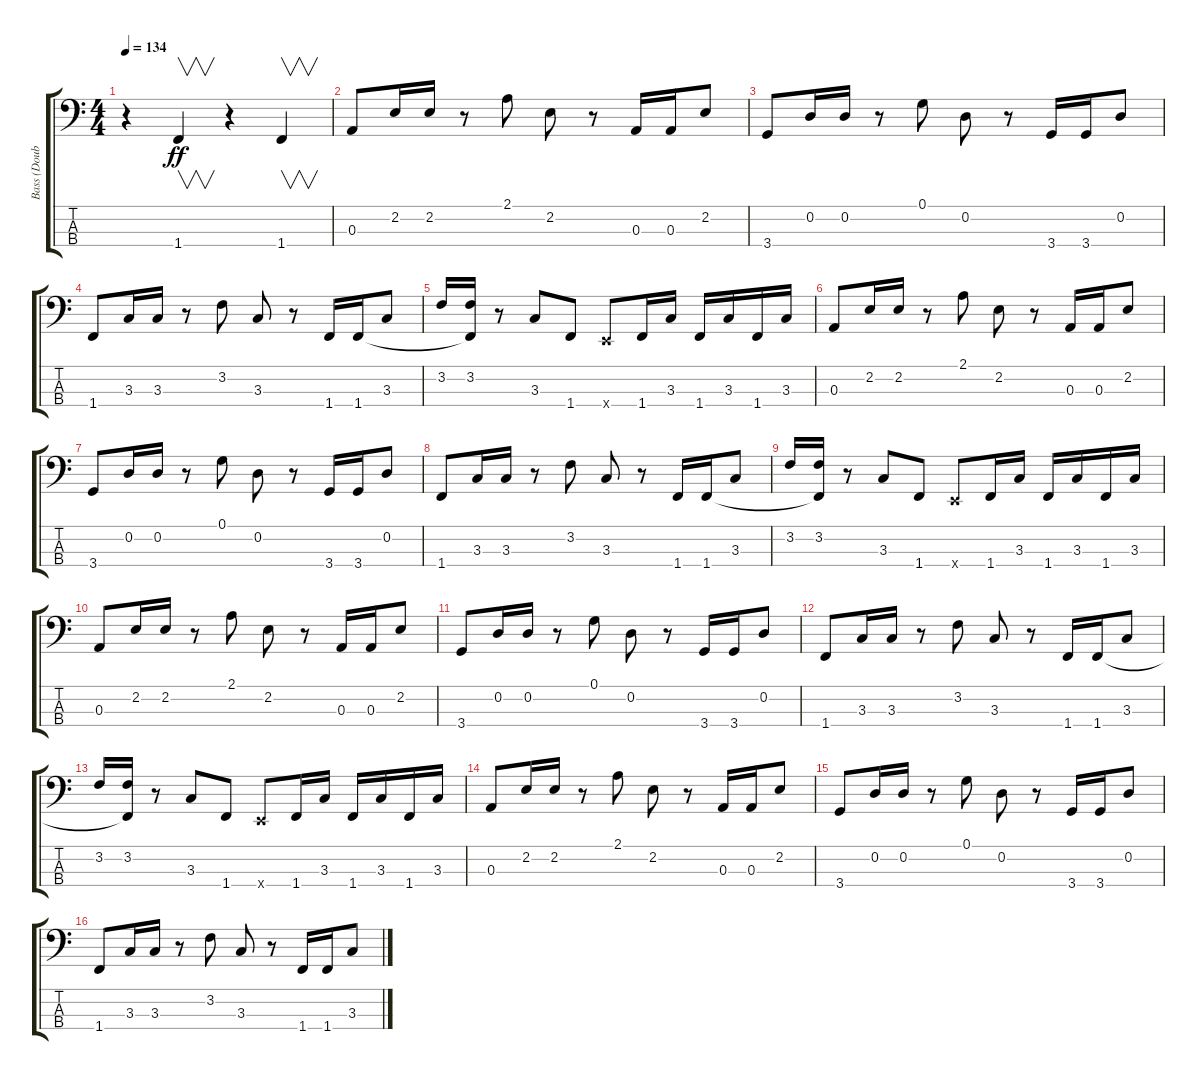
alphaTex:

\track ("Bass (Double)" "Bass (Doub") {instrument electricbasspick}
\staff {score tabs}
\tuning (G2 D2 A1 E1) {hide}
\ts (4 4)
\tempo 134
\clef f4
\ks c
r.4{dy ff} 1.4.4{v} r.4 1.4.4{v} |
0.3.8 2.2.16 2.2.16 r.8 2.1.8 2.2.8 r.8 0.3.16 0.3.16 2.2.8 |
3.4.8 0.2.16 0.2.16 r.8 0.1.8 0.2.8 r.8 3.4.16 3.4.16 0.2.8 |
1.4.8 3.3.16 3.3.16 r.8 3.2.8 3.3.8 r.8 1.4.16 1.4.16 3.3.8 |
3.2.16 (3.2 1.4{t}).16 r.8 3.3.8 1.4.8 0.4{x}.8 1.4.16 3.3.16 1.4.16 3.3.16 1.4.16 3.3.16 |
0.3.8 2.2.16 2.2.16 r.8 2.1.8 2.2.8 r.8 0.3.16 0.3.16 2.2.8 |
3.4.8 0.2.16 0.2.16 r.8 0.1.8 0.2.8 r.8 3.4.16 3.4.16 0.2.8 |
1.4.8 3.3.16 3.3.16 r.8 3.2.8 3.3.8 r.8 1.4.16 1.4.16 3.3.8 |
3.2.16 (3.2 1.4{t}).16 r.8 3.3.8 1.4.8 0.4{x}.8 1.4.16 3.3.16 1.4.16 3.3.16 1.4.16 3.3.16 |
0.3.8 2.2.16 2.2.16 r.8 2.1.8 2.2.8 r.8 0.3.16 0.3.16 2.2.8 |
3.4.8 0.2.16 0.2.16 r.8 0.1.8 0.2.8 r.8 3.4.16 3.4.16 0.2.8 |
1.4.8 3.3.16 3.3.16 r.8 3.2.8 3.3.8 r.8 1.4.16 1.4.16 3.3.8 |
3.2.16 (3.2 1.4{t}).16 r.8 3.3.8 1.4.8 0.4{x}.8 1.4.16 3.3.16 1.4.16 3.3.16 1.4.16 3.3.16 |
0.3.8 2.2.16 2.2.16 r.8 2.1.8 2.2.8 r.8 0.3.16 0.3.16 2.2.8 |
3.4.8 0.2.16 0.2.16 r.8 0.1.8 0.2.8 r.8 3.4.16 3.4.16 0.2.8 |
1.4.8 3.3.16 3.3.16 r.8 3.2.8 3.3.8 r.8 1.4.16 1.4.16 3.3.8
